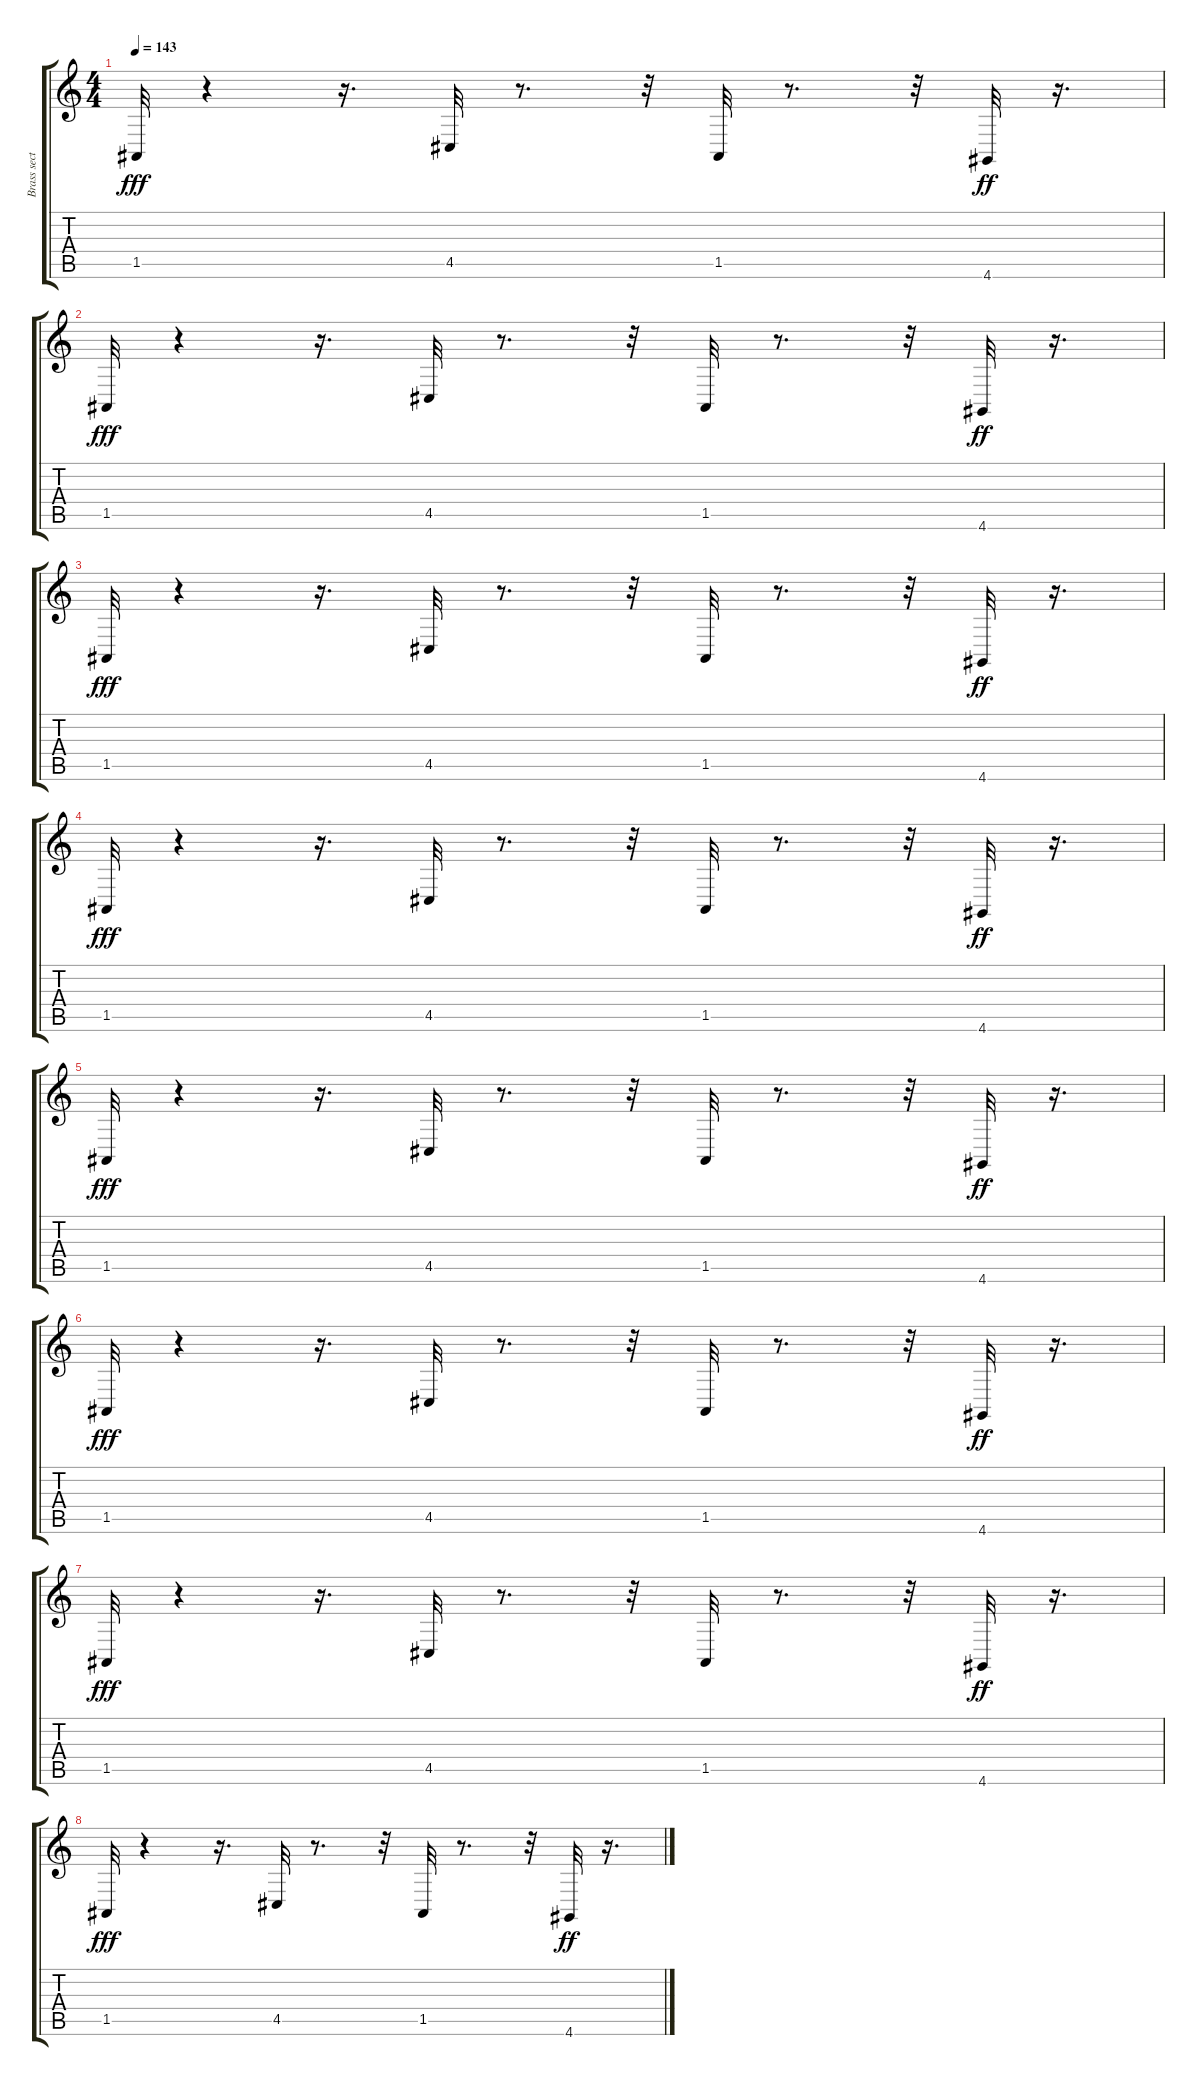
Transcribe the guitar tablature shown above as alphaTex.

\track ("Brass section" "Brass sect") {instrument tuba}
\staff {score tabs}
\tuning (E4 B3 G3 D3 A2 E2) {hide}
\ts (4 4)
\tempo 143
\clef g2
\ks c
1.5.32{dy fff} r.4 r.16{d} 4.5.32 r.8{d} r.32 1.5.32 r.8{d} r.32 4.6.32{dy ff} r.16{d} |
1.5.32{dy fff} r.4 r.16{d} 4.5.32 r.8{d} r.32 1.5.32 r.8{d} r.32 4.6.32{dy ff} r.16{d} |
1.5.32{dy fff} r.4 r.16{d} 4.5.32 r.8{d} r.32 1.5.32 r.8{d} r.32 4.6.32{dy ff} r.16{d} |
1.5.32{dy fff} r.4 r.16{d} 4.5.32 r.8{d} r.32 1.5.32 r.8{d} r.32 4.6.32{dy ff} r.16{d} |
1.5.32{dy fff} r.4 r.16{d} 4.5.32 r.8{d} r.32 1.5.32 r.8{d} r.32 4.6.32{dy ff} r.16{d} |
1.5.32{dy fff} r.4 r.16{d} 4.5.32 r.8{d} r.32 1.5.32 r.8{d} r.32 4.6.32{dy ff} r.16{d} |
1.5.32{dy fff} r.4 r.16{d} 4.5.32 r.8{d} r.32 1.5.32 r.8{d} r.32 4.6.32{dy ff} r.16{d} |
1.5.32{dy fff} r.4 r.16{d} 4.5.32 r.8{d} r.32 1.5.32 r.8{d} r.32 4.6.32{dy ff} r.16{d}
